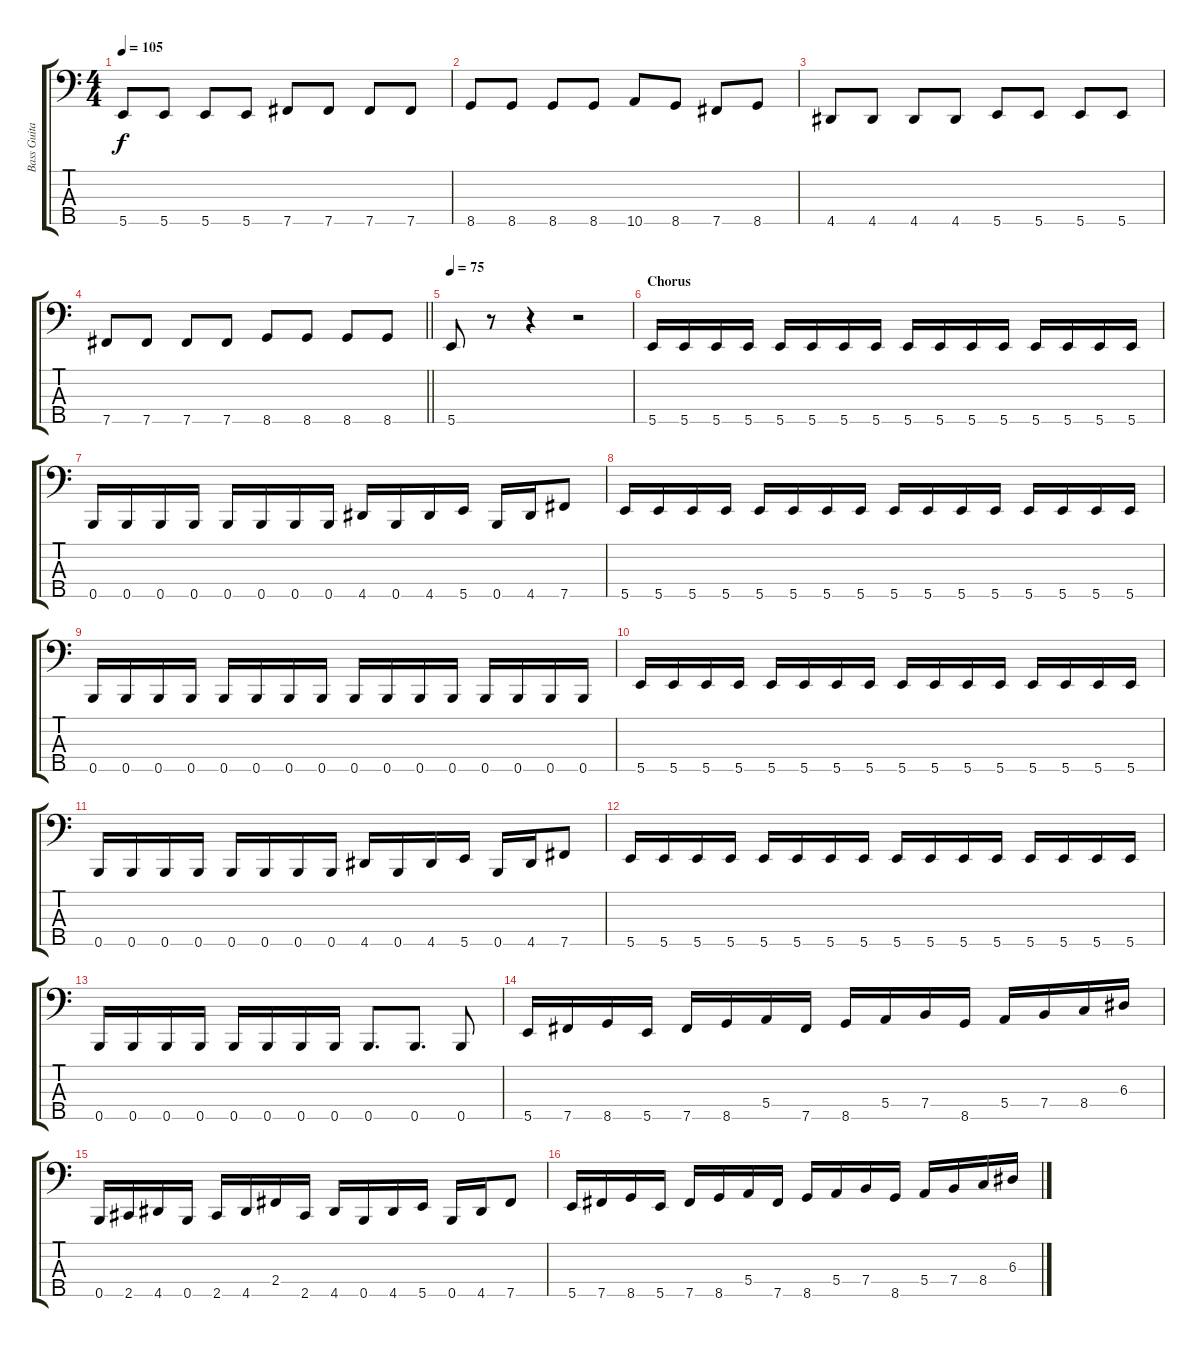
\track ("Bass Guitar" "Bass Guita") {instrument electricbassfinger}
\staff {score tabs}
\tuning (G2 D2 A1 E1 B0) {hide}
\ts (4 4)
\tempo 105
\clef f4
\ks c
5.5.8{dy f} 5.5.8 5.5.8 5.5.8 7.5.8 7.5.8 7.5.8 7.5.8 |
8.5.8 8.5.8 8.5.8 8.5.8 10.5.8 8.5.8 7.5.8 8.5.8 |
4.5.8 4.5.8 4.5.8 4.5.8 5.5.8 5.5.8 5.5.8 5.5.8 |
\barLineRight lightlight
7.5.8 7.5.8 7.5.8 7.5.8 8.5.8 8.5.8 8.5.8 8.5.8 |
\tempo 75
5.5.8 r.8 r.4 r.2 |
\section ("" "Chorus")
5.5.16 5.5.16 5.5.16 5.5.16 5.5.16 5.5.16 5.5.16 5.5.16 5.5.16 5.5.16 5.5.16 5.5.16 5.5.16 5.5.16 5.5.16 5.5.16 |
0.5.16 0.5.16 0.5.16 0.5.16 0.5.16 0.5.16 0.5.16 0.5.16 4.5.16 0.5.16 4.5.16 5.5.16 0.5.16 4.5.16 7.5.8 |
5.5.16 5.5.16 5.5.16 5.5.16 5.5.16 5.5.16 5.5.16 5.5.16 5.5.16 5.5.16 5.5.16 5.5.16 5.5.16 5.5.16 5.5.16 5.5.16 |
0.5.16 0.5.16 0.5.16 0.5.16 0.5.16 0.5.16 0.5.16 0.5.16 0.5.16 0.5.16 0.5.16 0.5.16 0.5.16 0.5.16 0.5.16 0.5.16 |
5.5.16 5.5.16 5.5.16 5.5.16 5.5.16 5.5.16 5.5.16 5.5.16 5.5.16 5.5.16 5.5.16 5.5.16 5.5.16 5.5.16 5.5.16 5.5.16 |
0.5.16 0.5.16 0.5.16 0.5.16 0.5.16 0.5.16 0.5.16 0.5.16 4.5.16 0.5.16 4.5.16 5.5.16 0.5.16 4.5.16 7.5.8 |
5.5.16 5.5.16 5.5.16 5.5.16 5.5.16 5.5.16 5.5.16 5.5.16 5.5.16 5.5.16 5.5.16 5.5.16 5.5.16 5.5.16 5.5.16 5.5.16 |
0.5.16 0.5.16 0.5.16 0.5.16 0.5.16 0.5.16 0.5.16 0.5.16 0.5.8{d} 0.5.8{d} 0.5.8 |
5.5.16 7.5.16 8.5.16 5.5.16 7.5.16 8.5.16 5.4.16 7.5.16 8.5.16 5.4.16 7.4.16 8.5.16 5.4.16 7.4.16 8.4.16 6.3.16 |
0.5.16 2.5.16 4.5.16 0.5.16 2.5.16 4.5.16 2.4.16 2.5.16 4.5.16 0.5.16 4.5.16 5.5.16 0.5.16 4.5.16 7.5.8 |
5.5.16 7.5.16 8.5.16 5.5.16 7.5.16 8.5.16 5.4.16 7.5.16 8.5.16 5.4.16 7.4.16 8.5.16 5.4.16 7.4.16 8.4.16 6.3.16
